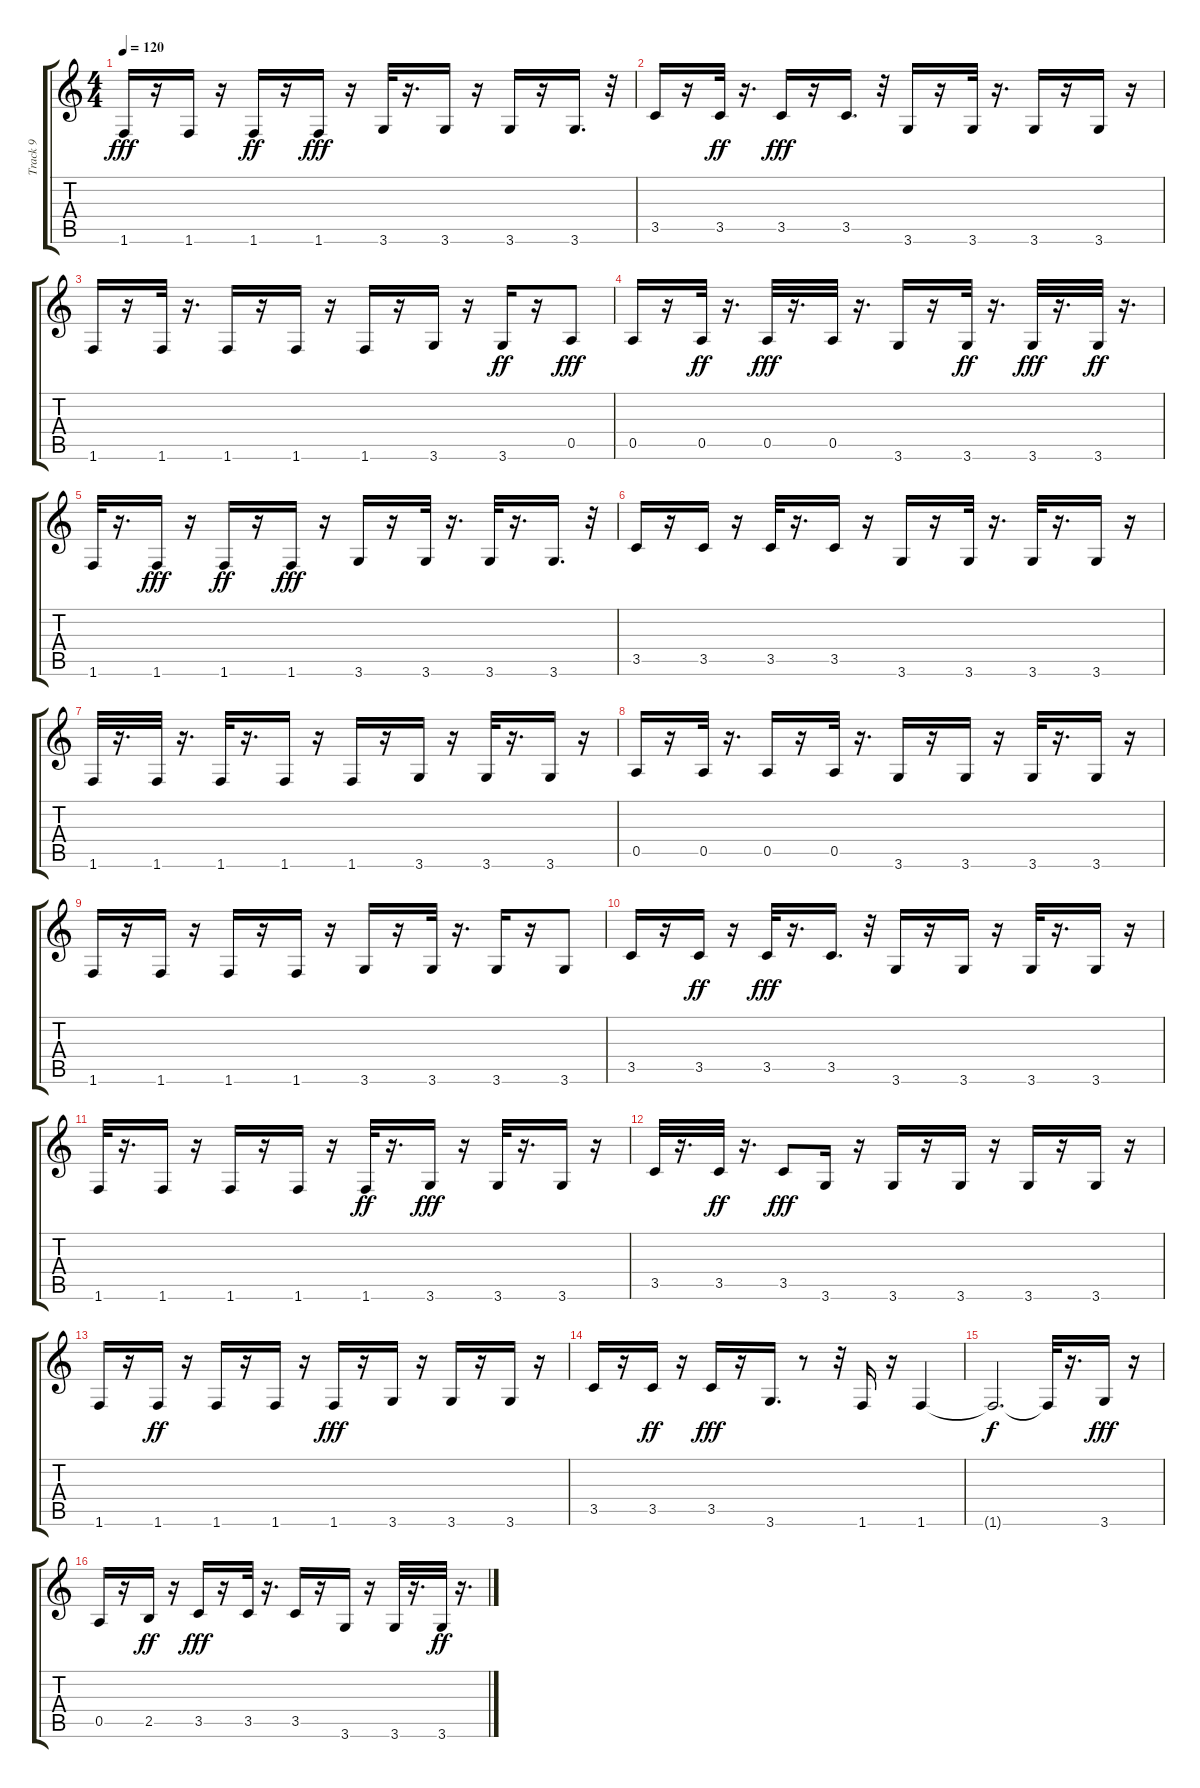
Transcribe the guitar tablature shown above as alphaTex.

\track ("Track 9" "Track 9") {instrument electricguitarmuted}
\staff {score tabs}
\tuning (E4 B3 G3 D3 A2 E2) {hide}
\ts (4 4)
\tempo 120
\clef g2
\ks c
1.6.16{dy fff} r.16 1.6.16 r.16 1.6.16{dy ff} r.16 1.6.16{dy fff} r.16 3.6.32 r.16{d} 3.6.16 r.16 3.6.16 r.16 3.6.16{d} r.32 |
3.5.16 r.16 3.5.32{dy ff} r.16{d} 3.5.16{dy fff} r.16 3.5.16{d} r.32 3.6.16 r.16 3.6.32 r.16{d} 3.6.16 r.16 3.6.16 r.16 |
1.6.16 r.16 1.6.32 r.16{d} 1.6.16 r.16 1.6.16 r.16 1.6.16 r.16 3.6.16 r.16 3.6.16{dy ff} r.16 0.5.8{dy fff} |
0.5.16 r.16 0.5.32{dy ff} r.16{d} 0.5.32{dy fff} r.16{d} 0.5.32 r.16{d} 3.6.16 r.16 3.6.32{dy ff} r.16{d} 3.6.32{dy fff} r.16{d} 3.6.32{dy ff} r.16{d} |
1.6.32 r.16{d} 1.6.16{dy fff} r.16 1.6.16{dy ff} r.16 1.6.16{dy fff} r.16 3.6.16 r.16 3.6.32 r.16{d} 3.6.32 r.16{d} 3.6.16{d} r.32 |
3.5.16 r.16 3.5.16 r.16 3.5.32 r.16{d} 3.5.16 r.16 3.6.16 r.16 3.6.32 r.16{d} 3.6.32 r.16{d} 3.6.16 r.16 |
1.6.32 r.16{d} 1.6.32 r.16{d} 1.6.32 r.16{d} 1.6.16 r.16 1.6.16 r.16 3.6.16 r.16 3.6.32 r.16{d} 3.6.16 r.16 |
0.5.16 r.16 0.5.32 r.16{d} 0.5.16 r.16 0.5.32 r.16{d} 3.6.16 r.16 3.6.16 r.16 3.6.32 r.16{d} 3.6.16 r.16 |
1.6.16 r.16 1.6.16 r.16 1.6.16 r.16 1.6.16 r.16 3.6.16 r.16 3.6.32 r.16{d} 3.6.16 r.16 3.6.8 |
3.5.16 r.16 3.5.16{dy ff} r.16 3.5.32{dy fff} r.16{d} 3.5.16{d} r.32 3.6.16 r.16 3.6.16 r.16 3.6.32 r.16{d} 3.6.16 r.16 |
1.6.32 r.16{d} 1.6.16 r.16 1.6.16 r.16 1.6.16 r.16 1.6.32{dy ff} r.16{d} 3.6.16{dy fff} r.16 3.6.32 r.16{d} 3.6.16 r.16 |
3.5.32 r.16{d} 3.5.32{dy ff} r.16{d} 3.5.8{dy fff} 3.6.16 r.16 3.6.16 r.16 3.6.16 r.16 3.6.16 r.16 3.6.16 r.16 |
1.6.16 r.16 1.6.16{dy ff} r.16 1.6.16 r.16 1.6.16 r.16 1.6.16{dy fff} r.16 3.6.16 r.16 3.6.16 r.16 3.6.16 r.16 |
3.5.16 r.16 3.5.16{dy ff} r.16 3.5.16{dy fff} r.16 3.6.16{d} r.8 r.32 1.6.16 r.16 1.6.4 |
1.6{t}.2{d dy f} 1.6{t}.32 r.16{d} 3.6.16{dy fff} r.16 |
0.5.16 r.16 2.5.16{dy ff} r.16 3.5.16{dy fff} r.16 3.5.32 r.16{d} 3.5.16 r.16 3.6.16 r.16 3.6.32 r.16{d} 3.6.32{dy ff} r.16{d}
